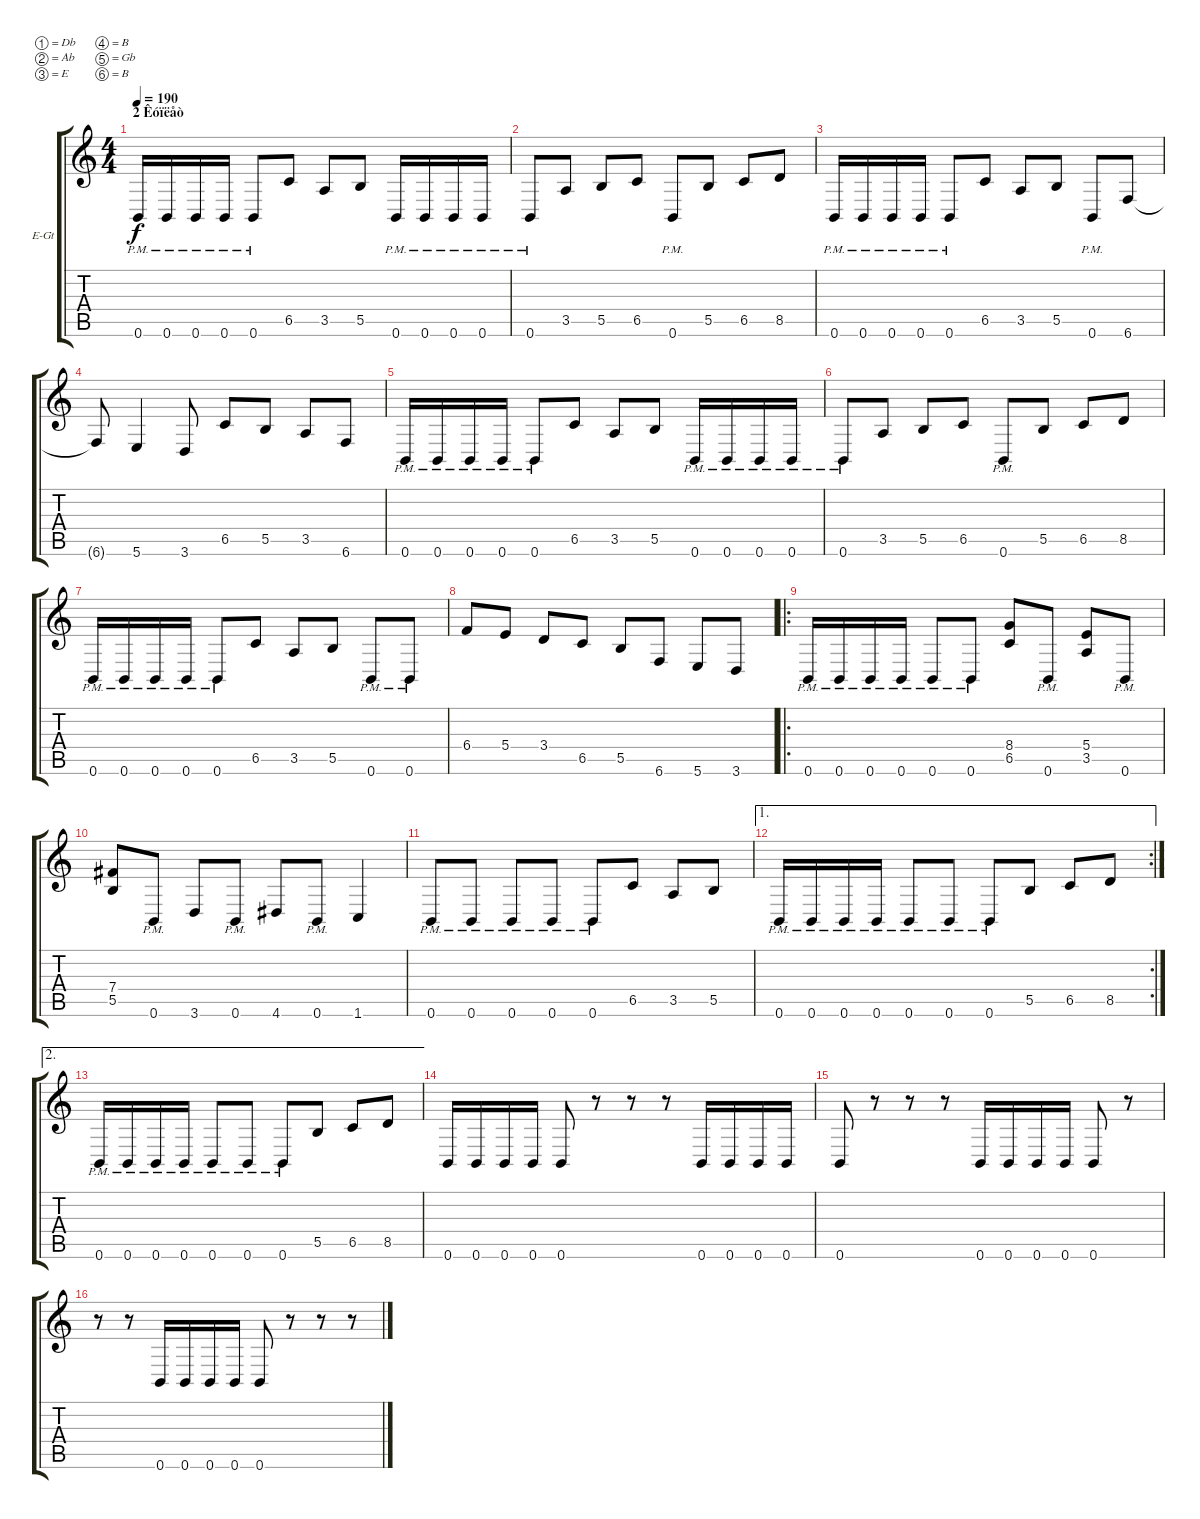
\bracketExtendMode groupsimilarinstruments
\firstSystemTrackNameOrientation horizontal
\otherSystemsTrackNameOrientation horizontal
\track ("Taras" "E-Gt") {instrument overdrivenguitar}
\staff {score tabs}
\tuning (Db4 Ab3 E3 B2 Gb2 B1)
\ts (4 4)
\section ("" "2 Êóïëåò")
\tempo 190
\clef g2
\ks c
0.6{pm}.16{dy f} 0.6{pm}.16 0.6{pm}.16 0.6{pm}.16 0.6{pm}.8 6.5.8 3.5.8 5.5.8 0.6{pm}.16 0.6{pm}.16 0.6{pm}.16 0.6{pm}.16 |
0.6{pm}.8 3.5.8 5.5.8 6.5.8 0.6{pm}.8 5.5.8 6.5.8 8.5.8 |
0.6{pm}.16 0.6{pm}.16 0.6{pm}.16 0.6{pm}.16 0.6{pm}.8 6.5.8 3.5.8 5.5.8 0.6{pm}.8 6.6.8 |
6.6{t}.8 5.6.4 3.6.8 6.5.8 5.5.8 3.5.8 6.6.8 |
0.6{pm}.16 0.6{pm}.16 0.6{pm}.16 0.6{pm}.16 0.6{pm}.8 6.5.8 3.5.8 5.5.8 0.6{pm}.16 0.6{pm}.16 0.6{pm}.16 0.6{pm}.16 |
0.6{pm}.8 3.5.8 5.5.8 6.5.8 0.6{pm}.8 5.5.8 6.5.8 8.5.8 |
0.6{pm}.16 0.6{pm}.16 0.6{pm}.16 0.6{pm}.16 0.6{pm}.8 6.5.8 3.5.8 5.5.8 0.6{pm}.8 0.6{pm}.8 |
6.4.8 5.4.8 3.4.8 6.5.8 5.5.8 6.6.8 5.6.8 3.6.8 |
\ro
0.6{pm}.16 0.6{pm}.16 0.6{pm}.16 0.6{pm}.16 0.6{pm}.8 0.6{pm}.8 (8.4 6.5).8 0.6{pm}.8 (5.4 3.5).8 0.6{pm}.8 |
(7.4 5.5).8 0.6{pm}.8 3.6.8 0.6{pm}.8 4.6.8 0.6{pm}.8 1.6.4 |
0.6{pm}.8 0.6{pm}.8 0.6{pm}.8 0.6{pm}.8 0.6{pm}.8 6.5.8 3.5.8 5.5.8 |
\ae 1
\rc 2
0.6{pm}.16 0.6{pm}.16 0.6{pm}.16 0.6{pm}.16 0.6{pm}.8 0.6{pm}.8 0.6{pm}.8 5.5.8 6.5.8 8.5.8 |
\ae 2
0.6{pm}.16 0.6{pm}.16 0.6{pm}.16 0.6{pm}.16 0.6{pm}.8 0.6{pm}.8 0.6{pm}.8 5.5.8 6.5.8 8.5.8 |
0.6.16 0.6.16 0.6.16 0.6.16 0.6.8 r.8 r.8 r.8 0.6.16 0.6.16 0.6.16 0.6.16 |
0.6.8 r.8 r.8 r.8 0.6.16 0.6.16 0.6.16 0.6.16 0.6.8 r.8 |
r.8 r.8 0.6.16 0.6.16 0.6.16 0.6.16 0.6.8 r.8 r.8 r.8
